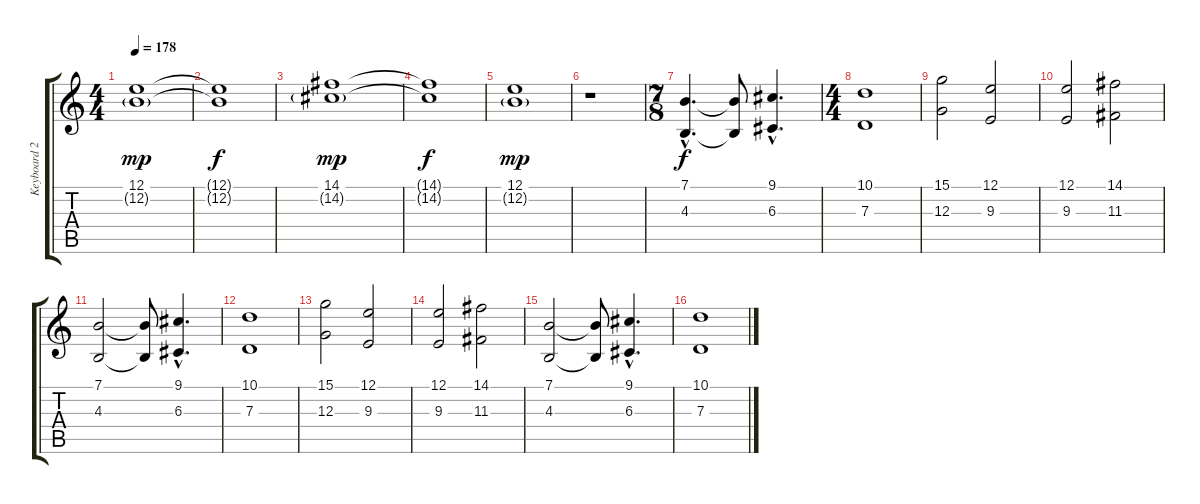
\track ("Keyboard 2" "Keyboard 2") {instrument synthstrings1}
\staff {score tabs}
\tuning (E4 B3 G3 D3 A2 E2) {hide}
\ts (4 4)
\tempo 178
\clef g2
\ks c
(12.1 12.2{g}).1{dy mp} |
(12.1{t} 12.2{t}).1{dy f} |
(14.1 14.2{g}).1{dy mp} |
(14.1{t} 14.2{t}).1{dy f} |
(12.1 12.2{g}).1{dy mp} |
r.1 |
\ts (7 8)
\section ("" "")
(7.1{hac} 4.3{hac}).4{d dy f} (7.1{t} 4.3{t}).8 (9.1{hac} 6.3{hac}).4{d} |
\ts (4 4)
(10.1 7.3).1 |
(15.1 12.3).2 (12.1 9.3).2 |
(12.1 9.3).2 (14.1 11.3).2 |
(7.1 4.3).2 (7.1{t} 4.3{t}).8 (9.1{hac} 6.3{hac}).4{d} |
(10.1 7.3).1 |
(15.1 12.3).2 (12.1 9.3).2 |
(12.1 9.3).2 (14.1 11.3).2 |
(7.1 4.3).2 (7.1{t} 4.3{t}).8 (9.1{hac} 6.3{hac}).4{d} |
(10.1 7.3).1
